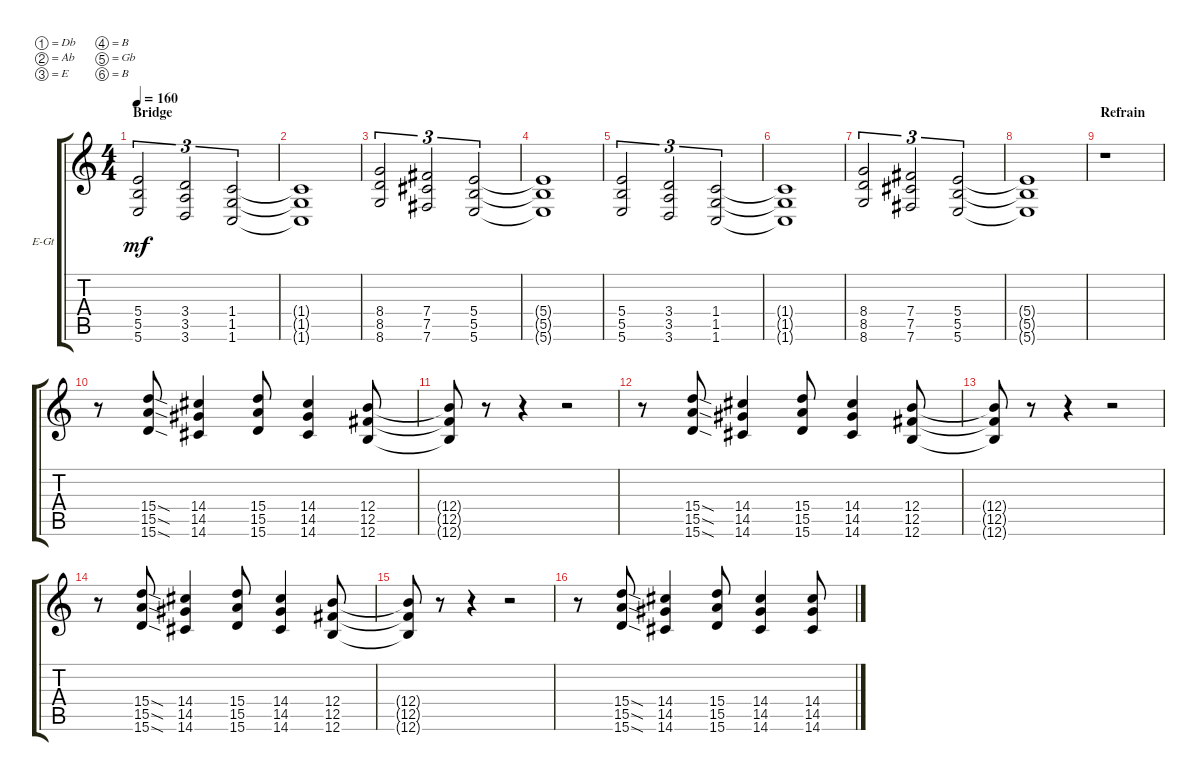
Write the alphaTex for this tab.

\defaultSystemsLayout 4
\bracketExtendMode groupsimilarinstruments
\firstSystemTrackNameOrientation horizontal
\otherSystemsTrackNameOrientation horizontal
\track ("Electric Guitar" "E-Gt") {instrument distortionguitar}
\staff {score tabs}
\tuning (Db4 Ab3 E3 B2 Gb2 B1)
\ts (4 4)
\section ("" "Bridge")
\tempo 160
\clef g2
\ks c
(5.6 5.5 5.4).2{tu (3 2) dy mf} (3.4 3.5 3.6).2{tu (3 2)} (1.6 1.5 1.4).2{tu (3 2)} |
(1.4{t} 1.5{t} 1.6{t}).1 |
(8.6 8.5 8.4).2{tu (3 2)} (7.4 7.5 7.6).2{tu (3 2)} (5.6 5.5 5.4).2{tu (3 2)} |
(5.6{t} 5.5{t} 5.4{t}).1 |
(5.6 5.5 5.4).2{tu (3 2)} (3.4 3.5 3.6).2{tu (3 2)} (1.6 1.5 1.4).2{tu (3 2)} |
(1.4{t} 1.5{t} 1.6{t}).1 |
(8.6 8.5 8.4).2{tu (3 2)} (7.4 7.5 7.6).2{tu (3 2)} (5.6 5.5 5.4).2{tu (3 2)} |
(5.6{t} 5.5{t} 5.4{t}).1 |
\section ("" "Refrain")
r.1 |
r.8 (15.6{sod} 15.5{sod} 15.4{sod}).8 (14.4 14.5 14.6).4 (15.6 15.5 15.4).8 (14.4 14.5 14.6).4 (12.4 12.5 12.6).8 |
(12.4{t} 12.5{t} 12.6{t}).8 r.8 r.4 r.2 |
r.8 (15.6{sod} 15.5{sod} 15.4{sod}).8 (14.4 14.5 14.6).4 (15.6 15.5 15.4).8 (14.4 14.5 14.6).4 (12.4 12.5 12.6).8 |
(12.4{t} 12.5{t} 12.6{t}).8 r.8 r.4 r.2 |
r.8 (15.6{sod} 15.5{sod} 15.4{sod}).8 (14.4 14.5 14.6).4 (15.6 15.5 15.4).8 (14.4 14.5 14.6).4 (12.4 12.5 12.6).8 |
(12.4{t} 12.5{t} 12.6{t}).8 r.8 r.4 r.2 |
r.8 (15.6{sod} 15.5{sod} 15.4{sod}).8 (14.4 14.5 14.6).4 (15.6 15.5 15.4).8 (14.4 14.5 14.6).4 (14.6 14.5 14.4).8
